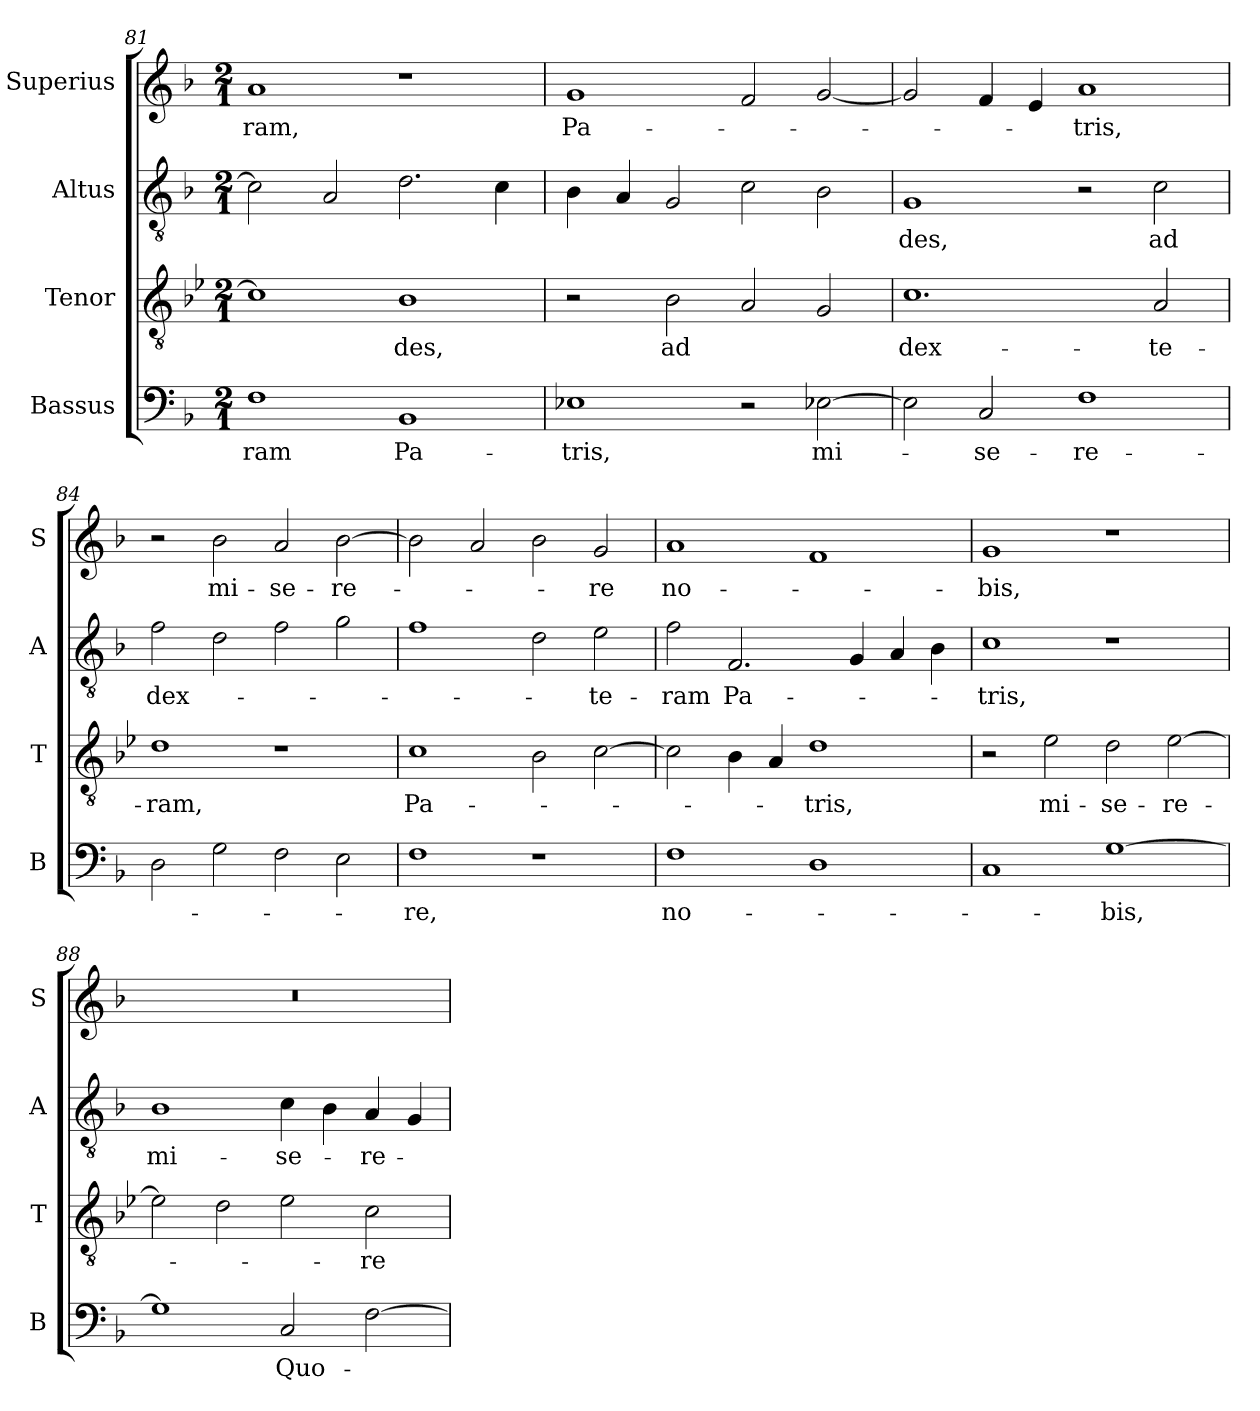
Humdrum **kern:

**kern	**text	**kern	**text	**kern	**text	**kern	**text
*part4	*part4	*part3	*part3	*part2	*part2	*part1	*part1
*staff4	*staff4	*staff3	*staff3	*staff2	*staff2	*staff1	*staff1
*I"Bassus	*	*I"Tenor	*	*I"Altus	*	*I"Superius	*
*I'B	*	*I'T	*	*I'A	*	*I'S	*
*clefF4	*	*clefGv2	*	*clefGv2	*	*clefG2	*
*k[b-]	*	*k[b-e-]	*	*k[b-]	*	*k[b-]	*
*M2/1	*	*M2/1	*	*M2/1	*	*M2/1	*
=81	=81	=81	=81	=81	=81	=81	=81
1F	-ram	1c]	.	2c\]	.	1a	-ram,
.	.	.	.	2A/	.	.	.
1BB-	Pa-	1B-	-des,	2.d\	.	1r	.
.	.	.	.	4c\	.	.	.
=82	=82	=82	=82	=82	=82	=82	=82
1E-X	-tris,	2r	.	4B-\	.	1g	Pa-
.	.	.	.	4A/	.	.	.
.	.	2B-\	ad	2G/	.	.	.
2r	.	2A/	.	2c\	.	2f/	.
[2E-X\	mi-	2G/	.	2B-\	.	[2g/	.
=83	=83	=83	=83	=83	=83	=83	=83
2E-\]	.	1.c	dex-	1G	-des,	2g/]	.
2C/	-se-	.	.	.	.	4f/	.
.	.	.	.	.	.	4e/	.
1F	-re-	.	.	2r	.	1a	-tris,
.	.	2A/	-te-	2c\	ad	.	.
=84	=84	=84	=84	=84	=84	=84	=84
2D\	.	1d	-ram,	2f\	dex-	2r	.
2G\	.	.	.	2d\	.	2b-\	mi-
2F\	.	1r	.	2f\	.	2a/	-se-
2E\	.	.	.	2g\	.	[2b-\	-re-
=85	=85	=85	=85	=85	=85	=85	=85
1F	-re,	1c	Pa-	1f	.	2b-\]	.
.	.	.	.	.	.	2a/	.
1r	.	2B-\	.	2d\	.	2b-\	.
.	.	[2c\	.	2e\	-te-	2g/	-re
=86	=86	=86	=86	=86	=86	=86	=86
1F	no-	2c\]	.	2f\	-ram	1a	no-
.	.	4B-\	.	2.F/	Pa-	.	.
.	.	4A/	.	.	.	.	.
1D	.	1d	-tris,	.	.	1f	.
.	.	.	.	4G/	.	.	.
.	.	.	.	4A/	.	.	.
.	.	.	.	4B-\	.	.	.
=87	=87	=87	=87	=87	=87	=87	=87
1C	.	2r	.	1c	-tris,	1g	-bis,
.	.	2e-\	mi-	.	.	.	.
[1G	-bis,	2d\	-se-	1r	.	1r	.
.	.	[2e-\	-re-	.	.	.	.
=88	=88	=88	=88	=88	=88	=88	=88
1G]	.	2e-\]	.	1B-	mi-	0r	.
.	.	2d\	.	.	.	.	.
2C/	Quo-	2e-\	.	4c\	-se-	.	.
.	.	.	.	4B-\	.	.	.
[2F\	.	2c\	-re	4A/	-re-	.	.
.	.	.	.	4G/	.	.	.
=	=	=	=	=	=	=	=
*-	*-	*-	*-	*-	*-	*-	*-
